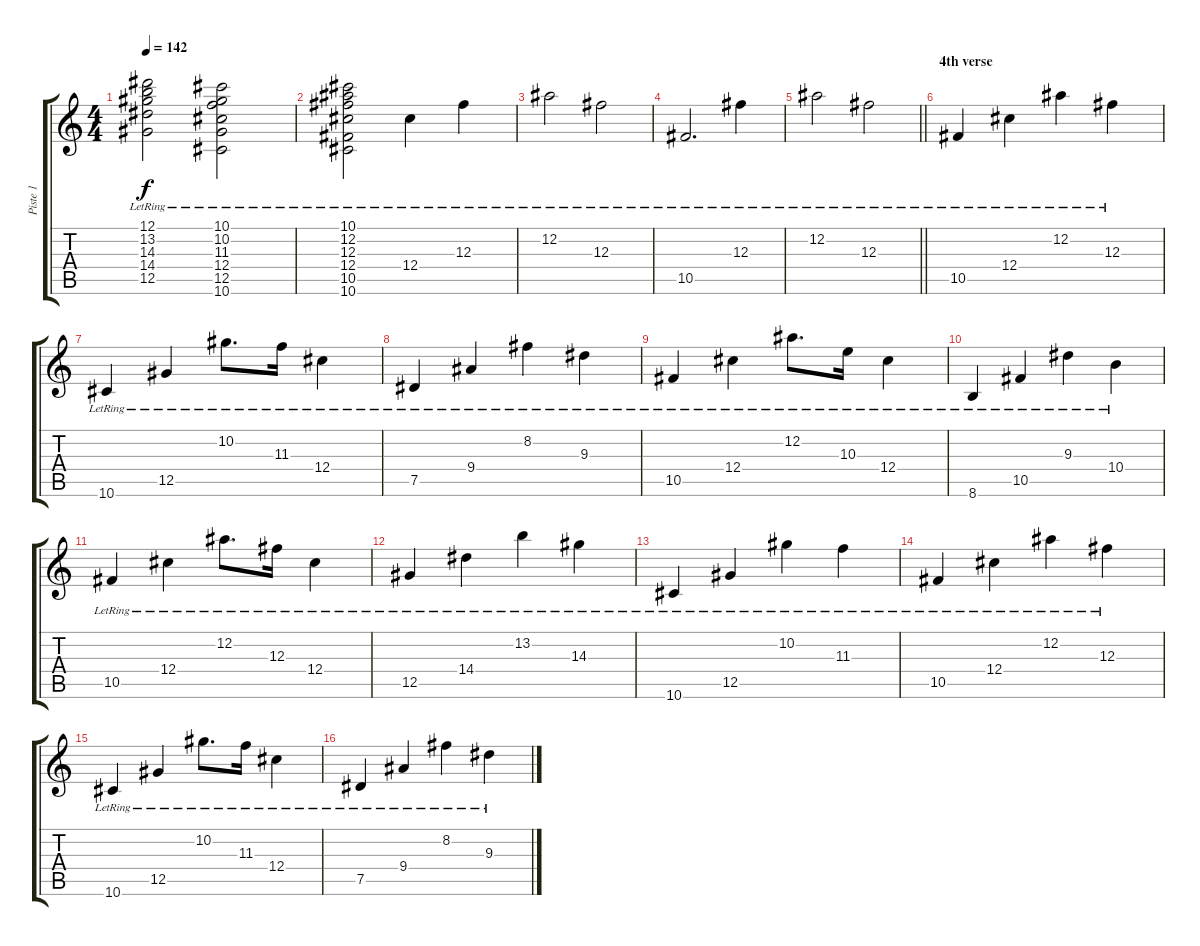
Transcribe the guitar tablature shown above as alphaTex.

\track ("Piste 1" "Piste 1") {instrument electricguitarclean}
\staff {score tabs}
\tuning (Eb4 Bb3 Gb3 Db3 Ab2 Eb2) {hide}
\ts (4 4)
\tempo 142
\clef g2
\ks c
(12.1{lr} 13.2{lr} 14.3{lr} 14.4{lr} 12.5{lr}).2{dy f} (10.1{lr} 10.2{lr} 11.3{lr} 12.4{lr} 12.5{lr} 10.6{lr}).2 |
(10.1{lr} 12.2{lr} 12.3{lr} 12.4{lr} 10.5{lr} 10.6{lr}).2 12.4{lr}.4 12.3{lr}.4 |
12.2{lr}.2 12.3{lr}.2 |
10.5{lr}.2{d} 12.3{lr}.4 |
\barLineRight lightlight
12.2{lr}.2 12.3{lr}.2 |
\section ("" "4th verse")
10.5{lr}.4 12.4{lr}.4 12.2{lr}.4 12.3{lr}.4 |
10.6{lr}.4 12.5{lr}.4 10.2{lr}.8{d} 11.3{lr}.16 12.4{lr}.4 |
7.5{lr}.4 9.4{lr}.4 8.2{lr}.4 9.3{lr}.4 |
10.5{lr}.4 12.4{lr}.4 12.2{lr}.8{d} 10.3{lr}.16 12.4{lr}.4 |
8.6{lr}.4 10.5{lr}.4 9.3{lr}.4 10.4{lr}.4 |
10.5{lr}.4 12.4{lr}.4 12.2{lr}.8{d} 12.3{lr}.16 12.4{lr}.4 |
12.5{lr}.4 14.4{lr}.4 13.2{lr}.4 14.3{lr}.4 |
10.6{lr}.4 12.5{lr}.4 10.2{lr}.4 11.3{lr}.4 |
10.5{lr}.4 12.4{lr}.4 12.2{lr}.4 12.3{lr}.4 |
10.6{lr}.4 12.5{lr}.4 10.2{lr}.8{d} 11.3{lr}.16 12.4{lr}.4 |
7.5{lr}.4 9.4{lr}.4 8.2{lr}.4 9.3{lr}.4
